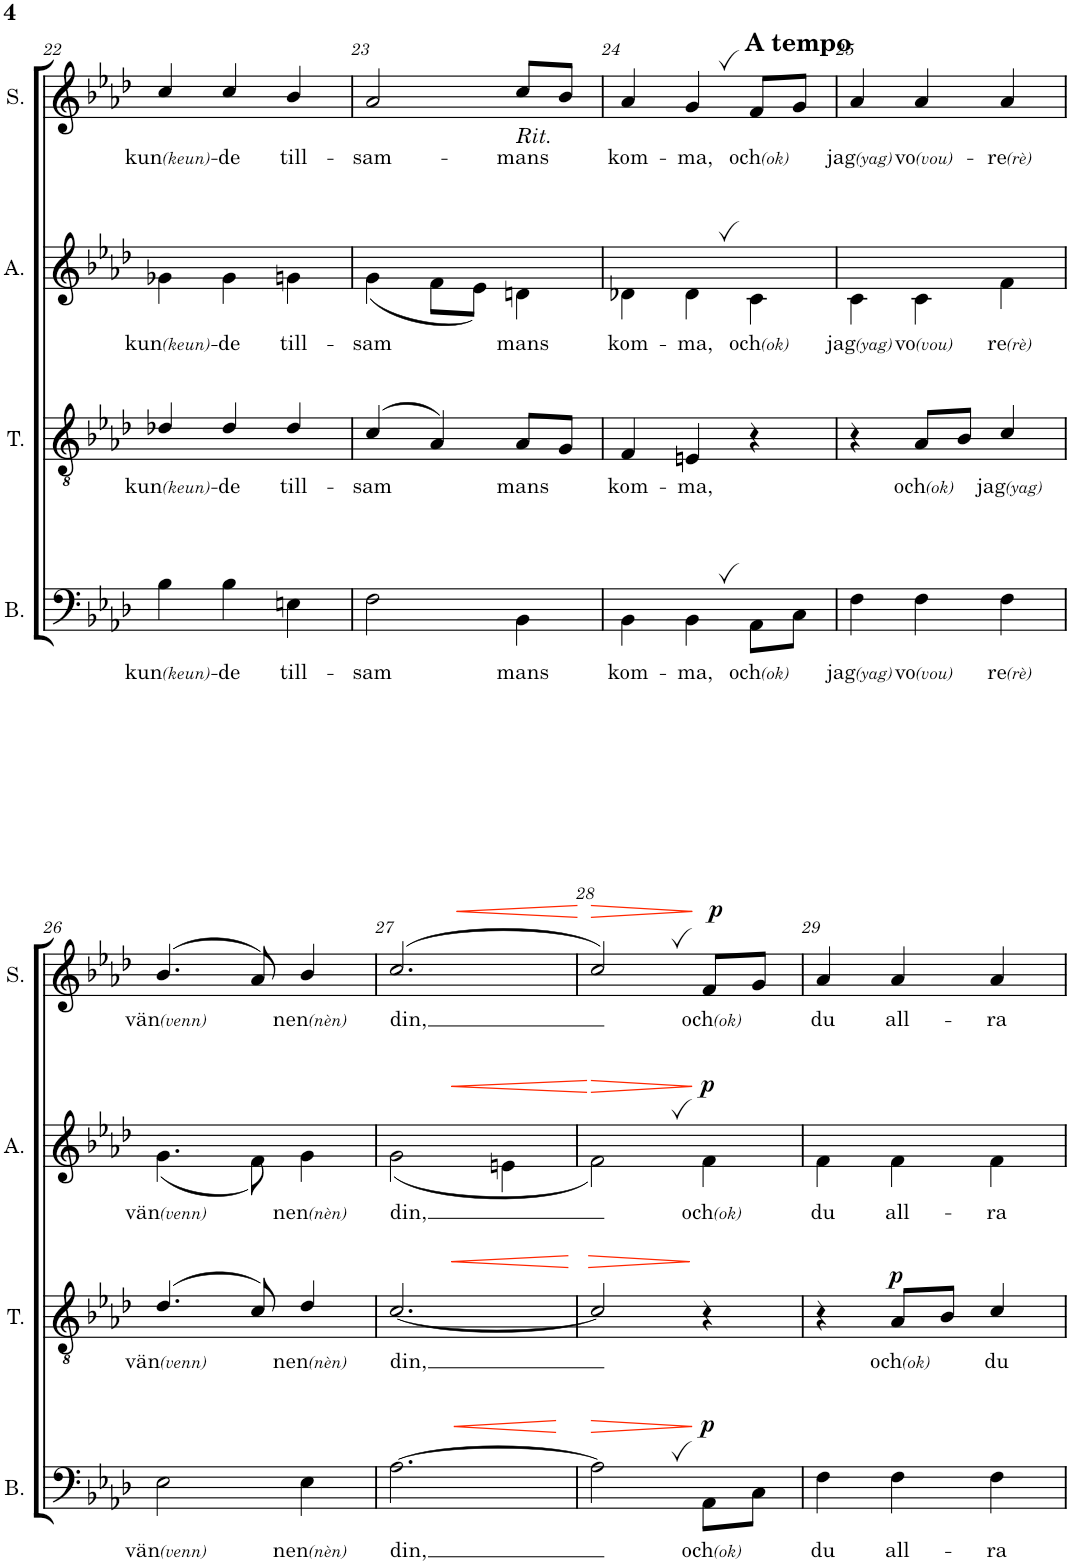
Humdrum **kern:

**kern	**text	**dynam	**kern	**text	**dynam	**kern	**text	**dynam	**kern	**text	**dynam
*part4	*part4	*part4	*part3	*part3	*part3	*part2	*part2	*part2	*part1	*part1	*part1
*staff4	*staff4	*staff4	*staff3	*staff3	*staff3	*staff2	*staff2	*staff2	*staff1	*staff1	*staff1
*I"Basse	*	*	*I"Ténor	*	*	*I"Alto	*	*	*I"Soprano	*	*
*I'B.	*	*	*I'T.	*	*	*I'A.	*	*	*I'S.	*	*
!!LO:PB:g=z
*clefF4	*	*	*clefGv2	*	*	*clefG2	*	*	*clefG2	*	*
*k[b-e-a-d-]	*	*	*k[b-e-a-d-]	*	*	*k[b-e-a-d-]	*	*	*k[b-e-a-d-]	*	*
*M3/4	*	*	*M3/4	*	*	*M3/4	*	*	*M3/4	*	*
=22	=22	=22	=22	=22	=22	=22	=22	=22	=22	=22	=22
!	!LO:LY:b	!	!	!LO:LY:b	!	!	!LO:LY:b	!	!	!LO:LY:b	!
4B-\	kun (keun)	.	4d-X/	kun (keun)	.	4g-X\	kun (keun)	.	4cc/	kun (keun)	.
!	!LO:LY:b	!	!	!LO:LY:b	!	!	!LO:LY:b	!	!	!LO:LY:b	!
4B-\	-de	.	4d-/	-de	.	4g-\	-de	.	4cc/	-de	.
!	!LO:LY:b	!	!	!LO:LY:b	!	!	!LO:LY:b	!	!	!LO:LY:b	!
4En\	till-	.	4d-/	till-	.	4gn\	till-	.	4b-/	till-	.
=23	=23	=23	=23	=23	=23	=23	=23	=23	=23	=23	=23
!	!LO:LY:b	!	!	!LO:LY:b	!	!	!LO:LY:b	!	!	!LO:LY:b	!
2F\	-sam	.	(>4c/	-sam	.	(<4g\	-sam	.	2a-/	-sam-	.
.	.	.	4A-/)	.	.	8f\L	.	.	.	.	.
.	.	.	.	.	.	8e-\J)	.	.	.	.	.
!	!	!	!	!	!	!	!	!	!LO:TX:b:i:t=Rit.	!	!
!	!LO:LY:b	!	!	!LO:LY:b	!	!	!LO:LY:b	!	!	!LO:LY:b	!
4BB-\	-mans	.	8A-/L	-mans	.	4dn\	-mans	.	8cc/L	-mans	.
.	.	.	8G/J	.	.	.	.	.	8b-/J	.	.
=24	=24	=24	=24	=24	=24	=24	=24	=24	=24	=24	=24
!	!LO:LY:b	!	!	!LO:LY:b	!	!	!LO:LY:b	!	!	!LO:LY:b	!
4BB-\	kom-	.	4F/	kom-	.	4d-X\	kom-	.	4a-/	kom-	.
!	!LO:LY:b	!	!	!LO:LY:b	!	!	!LO:LY:b	!	!	!LO:LY:b	!
4BB-,\	-ma,	.	4En/	-ma,	.	4d-,\	-ma,	.	4g,/	-ma,	.
!	!	!	!	!	!	!	!	!	!LO:TX:a:B:t=A tempo	!	!
!	!LO:LY:b	!	!	!	!	!	!LO:LY:b	!	!	!LO:LY:b	!
8AA-\L	och (ok)	.	4r	.	.	4c\	och (ok)	.	8f/L	och (ok)	.
8C\J	.	.	.	.	.	.	.	.	8g/J	.	.
=25	=25	=25	=25	=25	=25	=25	=25	=25	=25	=25	=25
!	!LO:LY:b	!	!	!	!	!	!LO:LY:b	!	!	!LO:LY:b	!
4F\	jag (yag)	.	4r	.	.	4c\	jag (yag)	.	4a-/	jag (yag)	.
!	!LO:LY:b	!	!	!LO:LY:b	!	!	!LO:LY:b	!	!	!LO:LY:b	!
4F\	vo (vou)	.	8A-/L	och (ok)	.	4c\	vo (vou)	.	4a-/	vo (vou)	.
.	.	.	8B-/J	.	.	.	.	.	.	.	.
!	!LO:LY:b	!	!	!LO:LY:b	!	!	!LO:LY:b	!	!	!LO:LY:b	!
4F\	-re (rè)	.	4c/	jag (yag)	.	4f\	-re (rè)	.	4a-/	-re (rè)	.
!!LO:LB:g=z
=26	=26	=26	=26	=26	=26	=26	=26	=26	=26	=26	=26
!	!LO:LY:b	!	!	!LO:LY:b	!	!	!LO:LY:b	!	!	!LO:LY:b	!
2E-\	vän (venn)	.	(>4.d-/	vän (venn)	.	(<4.g\	vän (venn)	.	(>4.b-/	vän (venn)	.
.	.	.	8c/)	.	.	8f\)	.	.	8a-/)	.	.
!	!LO:LY:b	!	!	!LO:LY:b	!	!	!LO:LY:b	!	!	!LO:LY:b	!
4E-\	-nen (nèn)	.	4d-/	-nen (nèn)	.	4g\	-nen (nèn)	.	4b-/	-nen (nèn)	.
=27	=27	=27	=27	=27	=27	=27	=27	=27	=27	=27	=27
!	!LO:LY:b	!	!	!LO:LY:b	!	!	!LO:LY:b	!	!	!LO:LY:b	!
[2.A-\	din,	.	[2.c/	din,	.	(<2g\	din,	.	(>2.cc/	din,	.
!	!	!	!	!	!	!	!	!LO:HP:b	!	!	!
.	.	.	.	.	.	4en\	.	<	.	.	.
=28	=28	=28	=28	=28	=28	=28	=28	=28	=28	=28	=28
!	!	!LO:HP:b	!	!	!LO:HP:b	!	!	!	!	!	!LO:HP:b
2A-,\]	.	<	2c/]	.	<	2f,\)	.	.	2cc,/)	.	<
!	!LO:LY:b	!LO:DY:n=1:a	!	!	!	!	!LO:LY:b	!LO:DY:n=1:a	!	!LO:LY:b	!LO:DY:n=1:a
8AA-\L	och (ok)	[ p	4r	.	[	4f\	och (ok)	[ p	8f/L	och (ok)	[ p
8C\J	.	.	.	.	.	.	.	.	8g/J	.	.
=29	=29	=29	=29	=29	=29	=29	=29	=29	=29	=29	=29
!	!LO:LY:b	!	!	!	!	!	!LO:LY:b	!	!	!LO:LY:b	!
4F\	du	.	4r	.	.	4f\	du	.	4a-/	du	.
!	!LO:LY:b	!	!	!LO:LY:b	!LO:DY:a	!	!LO:LY:b	!	!	!LO:LY:b	!
4F\	all-	.	8A-/L	och (ok)	p	4f\	all-	.	4a-/	all-	.
.	.	.	8B-/J	.	.	.	.	.	.	.	.
!	!LO:LY:b	!	!	!LO:LY:b	!	!	!LO:LY:b	!	!	!LO:LY:b	!
4F\	-ra	.	4c/	du	.	4f\	-ra	.	4a-/	-ra	.
=	=	=	=	=	=	=	=	=	=	=	=
*-	*-	*-	*-	*-	*-	*-	*-	*-	*-	*-	*-
